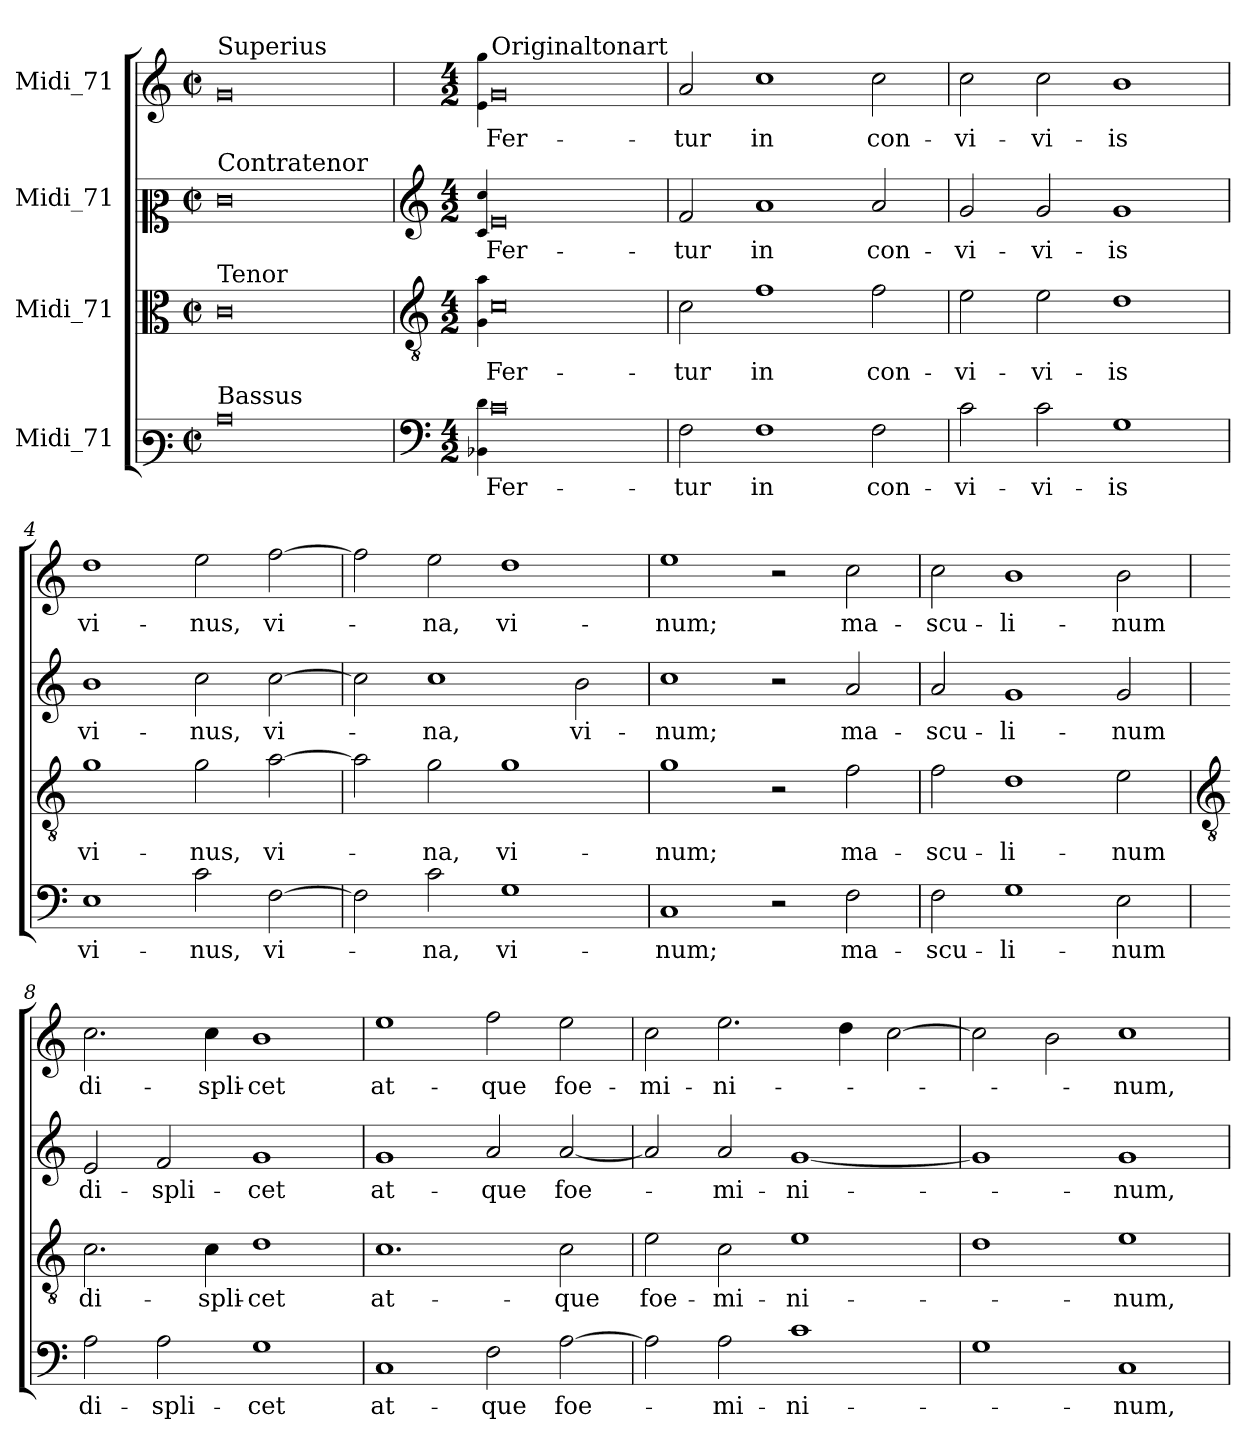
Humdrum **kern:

**kern	**text	**kern	**text	**kern	**text	**kern	**text
*part4	*part4	*part3	*part3	*part2	*part2	*part1	*part1
*staff4	*staff4	*staff3	*staff3	*staff2	*staff2	*staff1	*staff1
*I"Midi_71	*	*I"Midi_71	*	*I"Midi_71	*	*I"Midi_71	*
*clefF3	*	*clefC3	*	*clefC2	*	*clefG2	*
*k[]	*	*k[]	*	*k[]	*	*k[]	*
*C:	*	*C:	*	*C:	*	*C:	*
*M4/2	*	*M4/2	*	*M4/2	*	*M4/2	*
*met(c|)	*	*met(c|)	*	*met(c|)	*	*met(c|)	*
=	=	=	=	=	=	=	=
!	!	!	!	!	!	!LO:TX:a:t=Superius	!
!	!	!	!	!LO:TX:a:t=Contratenor	!	!	!
!	!	!LO:TX:a:t=Tenor	!	!	!	!	!
!LO:TX:a:t=Bassus	!	!	!	!	!	!	!
0c	.	0c	.	0e	.	0g	.
!!LO:LB:g=z
=1	=1	=1	=1	=1	=1	=1	=1
*clefF4	*	*clefGv2	*	*clefG2	*	*	*
*M4/2	*	*M4/2	*	*M4/2	*	*M4/2	*
4qqBB-X 4qqd	.	4qqG 4qqa	.	4qqc 4qqcc	.	4qqe 4qqgg	.
!	!	!	!	!	!	!LO:TX:a:t=Originaltonart	!
!	!LO:LY:b	!	!LO:LY:b	!	!LO:LY:b	!	!LO:LY:b
0c	Fer-	0c	Fer-	0e	Fer-	0g	Fer-
=2	=2	=2	=2	=2	=2	=2	=2
!	!LO:LY:b	!	!LO:LY:b	!	!LO:LY:b	!	!LO:LY:b
2F	-tur	2c	-tur	2f	-tur	2a	-tur
!	!LO:LY:b	!	!LO:LY:b	!	!LO:LY:b	!	!LO:LY:b
1F	in	1f	in	1a	in	1cc	in
!	!LO:LY:b	!	!LO:LY:b	!	!LO:LY:b	!	!LO:LY:b
2F	con-	2f	con-	2a	con-	2cc	con-
=3	=3	=3	=3	=3	=3	=3	=3
!	!LO:LY:b	!	!LO:LY:b	!	!LO:LY:b	!	!LO:LY:b
2c	-vi-	2e	-vi-	2g	-vi-	2cc	-vi-
!	!LO:LY:b	!	!LO:LY:b	!	!LO:LY:b	!	!LO:LY:b
2c	-vi-	2e	-vi-	2g	-vi-	2cc	-vi-
!	!LO:LY:b	!	!LO:LY:b	!	!LO:LY:b	!	!LO:LY:b
1G	-is	1d	-is	1g	-is	1b	-is
=4	=4	=4	=4	=4	=4	=4	=4
!	!LO:LY:b	!	!LO:LY:b	!	!LO:LY:b	!	!LO:LY:b
1E	vi-	1g	vi-	1b	vi-	1dd	vi-
!	!LO:LY:b	!	!LO:LY:b	!	!LO:LY:b	!	!LO:LY:b
2c	-nus,	2g	-nus,	2cc	-nus,	2ee	-nus,
!	!LO:LY:b	!	!LO:LY:b	!	!LO:LY:b	!	!LO:LY:b
[2F	vi-	[2a	vi-	[2cc	vi-	[2ff	vi-
=5	=5	=5	=5	=5	=5	=5	=5
2F]	.	2a]	.	2cc]	.	2ff]	.
!	!LO:LY:b	!	!LO:LY:b	!	!LO:LY:b	!	!LO:LY:b
2c	-na,	2g	-na,	1cc	-na,	2ee	-na,
!	!LO:LY:b	!	!LO:LY:b	!	!	!	!LO:LY:b
1G	vi-	1g	vi-	.	.	1dd	vi-
!	!	!	!	!	!LO:LY:b	!	!
.	.	.	.	2b	vi-	.	.
=6	=6	=6	=6	=6	=6	=6	=6
!	!LO:LY:b	!	!LO:LY:b	!	!LO:LY:b	!	!LO:LY:b
1C	-num;	1g	-num;	1cc	-num;	1ee	-num;
2r	.	2r	.	2r	.	2r	.
!	!LO:LY:b	!	!LO:LY:b	!	!LO:LY:b	!	!LO:LY:b
2F	ma-	2f	ma-	2a	ma-	2cc	ma-
=7	=7	=7	=7	=7	=7	=7	=7
!	!LO:LY:b	!	!LO:LY:b	!	!LO:LY:b	!	!LO:LY:b
2F	-scu-	2f	-scu-	2a	-scu-	2cc	-scu-
!	!LO:LY:b	!	!LO:LY:b	!	!LO:LY:b	!	!LO:LY:b
1G	-li-	1d	-li-	1g	-li-	1b	-li-
!	!LO:LY:b	!	!LO:LY:b	!	!LO:LY:b	!	!LO:LY:b
2E	-num	2e	-num	2g	-num	2b	-num
!!LO:LB:g=z
=8	=8	=8	=8	=8	=8	=8	=8
*	*	*clefGv2	*	*	*	*	*
!	!LO:LY:b	!	!LO:LY:b	!	!LO:LY:b	!	!LO:LY:b
2A	di-	2.c	di-	2e	di-	2.cc	di-
!	!LO:LY:b	!	!	!	!LO:LY:b	!	!
2A	-spli-	.	.	2f	-spli-	.	.
!	!	!	!LO:LY:b	!	!	!	!LO:LY:b
.	.	4c	-spli-	.	.	4cc	-spli-
!	!LO:LY:b	!	!LO:LY:b	!	!LO:LY:b	!	!LO:LY:b
1G	-cet	1d	-cet	1g	-cet	1b	-cet
=9	=9	=9	=9	=9	=9	=9	=9
!	!LO:LY:b	!	!LO:LY:b	!	!LO:LY:b	!	!LO:LY:b
1C	at-	1.c	at-	1g	at-	1ee	at-
!	!LO:LY:b	!	!	!	!LO:LY:b	!	!LO:LY:b
2F	-que	.	.	2a	-que	2ff	-que
!	!LO:LY:b	!	!LO:LY:b	!	!LO:LY:b	!	!LO:LY:b
[2A	foe-	2c	-que	[2a	foe-	2ee	foe-
=10	=10	=10	=10	=10	=10	=10	=10
!	!	!	!LO:LY:b	!	!	!	!LO:LY:b
2A]	.	2e	foe-	2a]	.	2cc	-mi-
!	!LO:LY:b	!	!LO:LY:b	!	!LO:LY:b	!	!LO:LY:b
2A	-mi-	2c	-mi-	2a	-mi-	2.ee	-ni-
!	!LO:LY:b	!	!LO:LY:b	!	!LO:LY:b	!	!
1c	-ni-	1e	-ni-	[1g	-ni-	.	.
.	.	.	.	.	.	4dd	.
.	.	.	.	.	.	[2cc	.
=11	=11	=11	=11	=11	=11	=11	=11
1G	.	1d	.	1g]	.	2cc]	.
.	.	.	.	.	.	2b	.
!	!LO:LY:b	!	!LO:LY:b	!	!LO:LY:b	!	!LO:LY:b
1C	-num,	1e	-num,	1g	-num,	1cc	-num,
=	=	=	=	=	=	=	=
*-	*-	*-	*-	*-	*-	*-	*-
